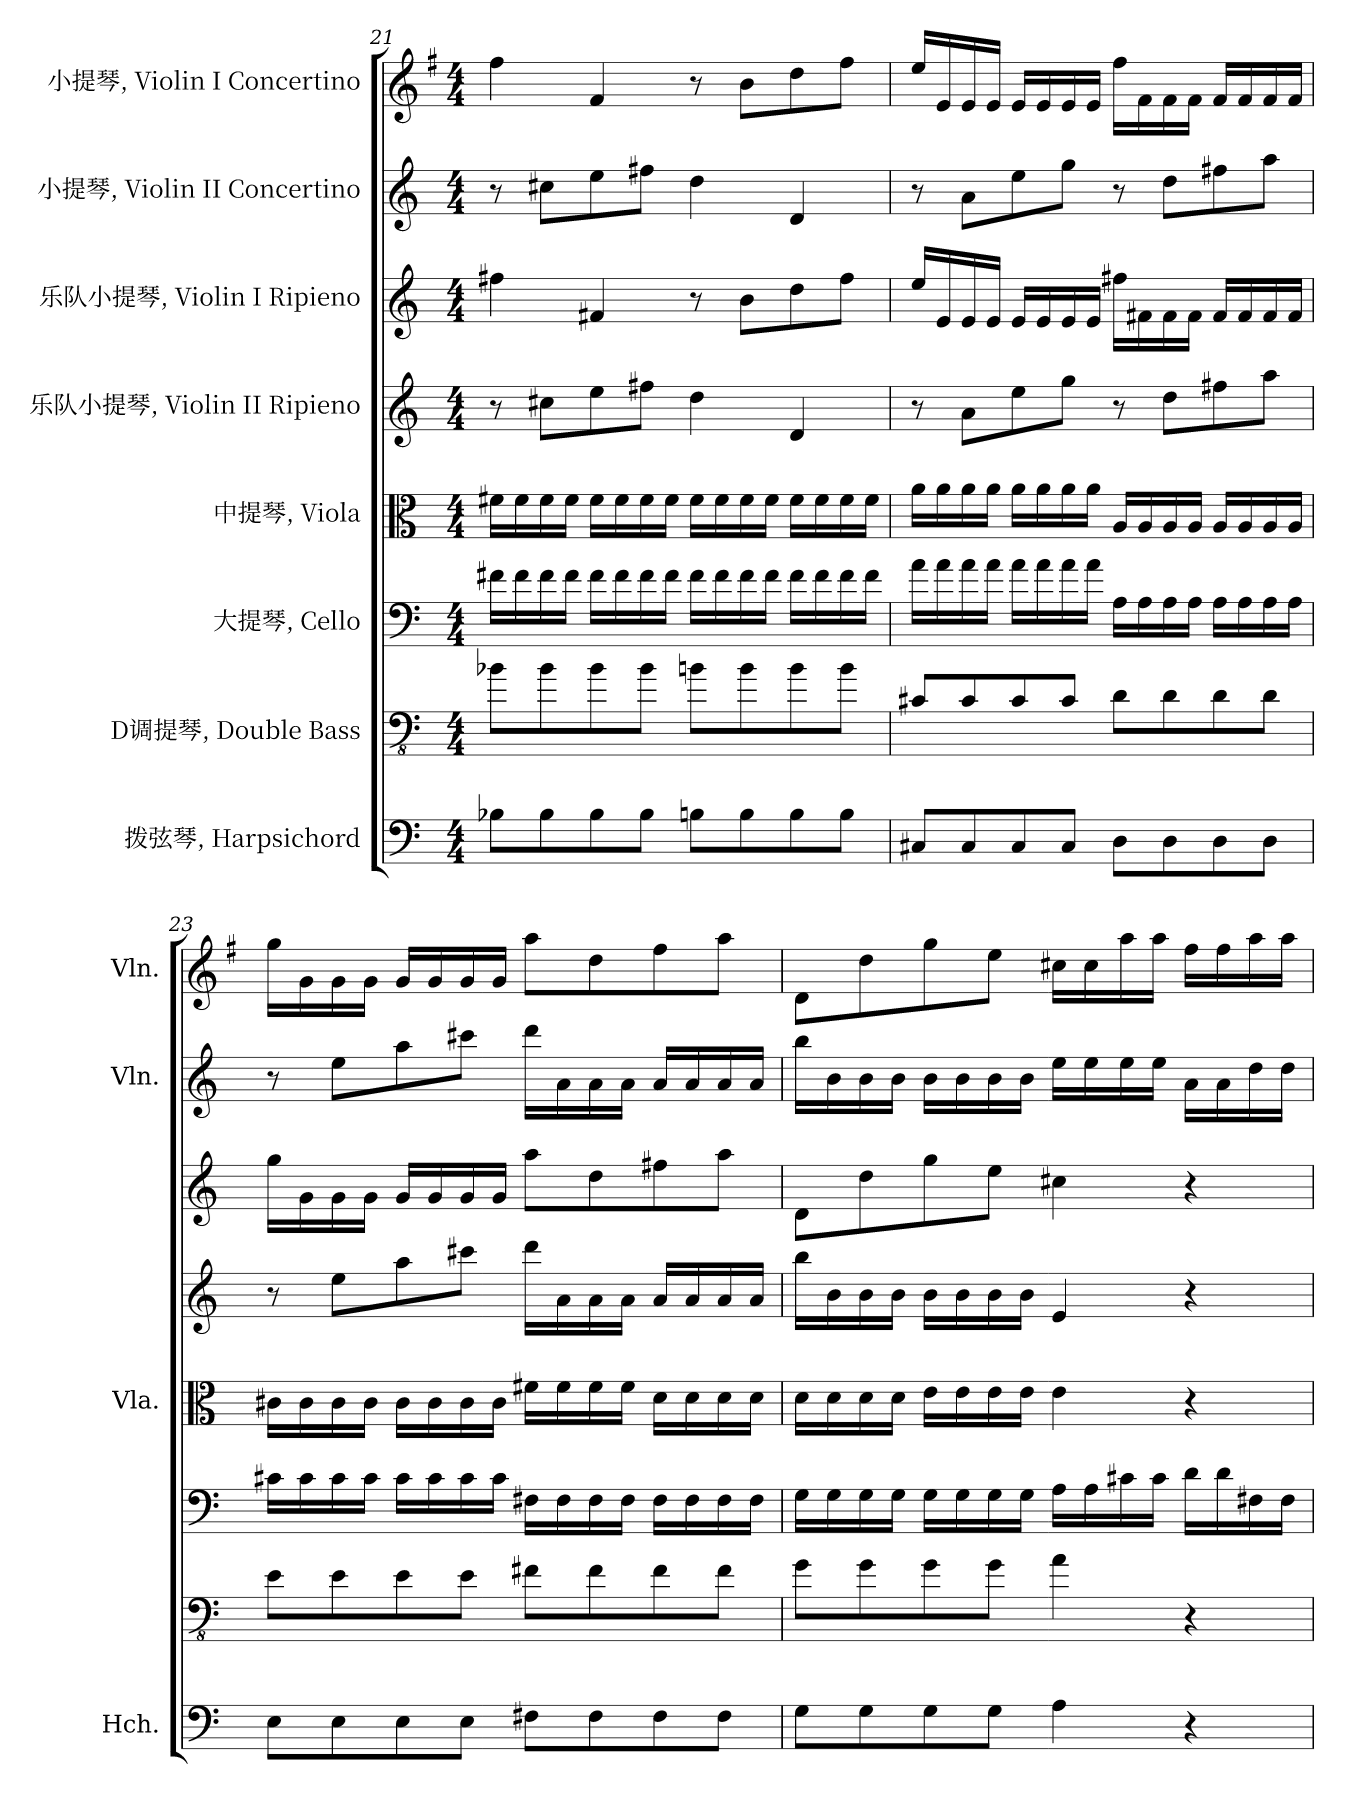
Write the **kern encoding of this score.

**kern	**kern	**kern	**kern	**kern	**kern	**kern	**kern
*part8	*part7	*part6	*part5	*part4	*part3	*part2	*part1
*staff8	*staff7	*staff6	*staff5	*staff4	*staff3	*staff2	*staff1
*I"拨弦琴, Harpsichord	*I"D调提琴, Double Bass	*I"大提琴, Cello	*I"中提琴, Viola	*I"乐队小提琴, Violin II Ripieno	*I"乐队小提琴, Violin I Ripieno	*I"小提琴, Violin II Concertino	*I"小提琴, Violin I Concertino
*I'Hch.	*	*	*I'Vla.	*	*	*I'Vln.	*I'Vln.
!!LO:PB:g=z
*clefF4	*clefFv4	*clefF4	*clefC3	*clefG2	*clefG2	*clefG2	*clefG2
*	*ITrd7c12	*	*	*	*	*	*
*k[]	*k[]	*k[]	*k[]	*k[]	*k[]	*k[]	*k[f#]
*M4/4	*M4/4	*M4/4	*M4/4	*M4/4	*M4/4	*M4/4	*M4/4
=21	=21	=21	=21	=21	=21	=21	=21
8B-X\L	8BB-X\L	16f#X\LL	16f#X\LL	8r	4ff#X\	8r	4ff#\
.	.	16f#\	16f#\	.	.	.	.
8B-\	8BB-\	16f#\	16f#\	8cc#X\L	.	8cc#X\L	.
.	.	16f#\JJ	16f#\JJ	.	.	.	.
8B-\	8BB-\	16f#\LL	16f#\LL	8ee\	4f#X/	8ee\	4f#/
.	.	16f#\	16f#\	.	.	.	.
8B-\J	8BB-\J	16f#\	16f#\	8ff#X\J	.	8ff#X\J	.
.	.	16f#\JJ	16f#\JJ	.	.	.	.
8Bn\L	8BBn\L	16f#\LL	16f#\LL	4dd\	8r	4dd\	8r
.	.	16f#\	16f#\	.	.	.	.
8B\	8BB\	16f#\	16f#\	.	8b\L	.	8b\L
.	.	16f#\JJ	16f#\JJ	.	.	.	.
8B\	8BB\	16f#\LL	16f#\LL	4d/	8dd\	4d/	8dd\
.	.	16f#\	16f#\	.	.	.	.
8B\J	8BB\J	16f#\	16f#\	.	8ff#\J	.	8ff#\J
.	.	16f#\JJ	16f#\JJ	.	.	.	.
=22	=22	=22	=22	=22	=22	=22	=22
8C#X/L	8CC#X/L	16a\LL	16a\LL	8r	16ee/LL	8r	16ee/LL
.	.	16a\	16a\	.	16e/	.	16e/
8C#/	8CC#/	16a\	16a\	8a\L	16e/	8a\L	16e/
.	.	16a\JJ	16a\JJ	.	16e/JJ	.	16e/JJ
8C#/	8CC#/	16a\LL	16a\LL	8ee\	16e/LL	8ee\	16e/LL
.	.	16a\	16a\	.	16e/	.	16e/
8C#/J	8CC#/J	16a\	16a\	8gg\J	16e/	8gg\J	16e/
.	.	16a\JJ	16a\JJ	.	16e/JJ	.	16e/JJ
8D\L	8DD\L	16A\LL	16A/LL	8r	16ff#X\LL	8r	16ff#\LL
.	.	16A\	16A/	.	16f#X\	.	16f#\
8D\	8DD\	16A\	16A/	8dd\L	16f#\	8dd\L	16f#\
.	.	16A\JJ	16A/JJ	.	16f#\JJ	.	16f#\JJ
8D\	8DD\	16A\LL	16A/LL	8ff#X\	16f#/LL	8ff#X\	16f#/LL
.	.	16A\	16A/	.	16f#/	.	16f#/
8D\J	8DD\J	16A\	16A/	8aa\J	16f#/	8aa\J	16f#/
.	.	16A\JJ	16A/JJ	.	16f#/JJ	.	16f#/JJ
!!LO:PB:g=z
=23	=23	=23	=23	=23	=23	=23	=23
8E\L	8EE\L	16c#X\LL	16c#X\LL	8r	16gg\LL	8r	16gg\LL
.	.	16c#\	16c#\	.	16g\	.	16g\
8E\	8EE\	16c#\	16c#\	8ee\L	16g\	8ee\L	16g\
.	.	16c#\JJ	16c#\JJ	.	16g\JJ	.	16g\JJ
8E\	8EE\	16c#\LL	16c#\LL	8aa\	16g/LL	8aa\	16g/LL
.	.	16c#\	16c#\	.	16g/	.	16g/
8E\J	8EE\J	16c#\	16c#\	8ccc#X\J	16g/	8ccc#X\J	16g/
.	.	16c#\JJ	16c#\JJ	.	16g/JJ	.	16g/JJ
8F#X\L	8FF#X\L	16F#X\LL	16f#X\LL	16ddd\LL	8aa\L	16ddd\LL	8aa\L
.	.	16F#\	16f#\	16a\	.	16a\	.
8F#\	8FF#\	16F#\	16f#\	16a\	8dd\	16a\	8dd\
.	.	16F#\JJ	16f#\JJ	16a\JJ	.	16a\JJ	.
8F#\	8FF#\	16F#\LL	16d\LL	16a/LL	8ff#X\	16a/LL	8ff#\
.	.	16F#\	16d\	16a/	.	16a/	.
8F#\J	8FF#\J	16F#\	16d\	16a/	8aa\J	16a/	8aa\J
.	.	16F#\JJ	16d\JJ	16a/JJ	.	16a/JJ	.
=24	=24	=24	=24	=24	=24	=24	=24
8G\L	8GG\L	16G\LL	16d\LL	16bb\LL	8d\L	16bb\LL	8d\L
.	.	16G\	16d\	16b\	.	16b\	.
8G\	8GG\	16G\	16d\	16b\	8dd\	16b\	8dd\
.	.	16G\JJ	16d\JJ	16b\JJ	.	16b\JJ	.
8G\	8GG\	16G\LL	16e\LL	16b\LL	8gg\	16b\LL	8gg\
.	.	16G\	16e\	16b\	.	16b\	.
8G\J	8GG\J	16G\	16e\	16b\	8ee\J	16b\	8ee\J
.	.	16G\JJ	16e\JJ	16b\JJ	.	16b\JJ	.
4A\	4AA\	16A\LL	4e\	4e/	4cc#X\	16ee\LL	16cc#X\LL
.	.	16A\	.	.	.	16ee\	16cc#\
.	.	16c#X\	.	.	.	16ee\	16aa\
.	.	16c#\JJ	.	.	.	16ee\JJ	16aa\JJ
4r	4r	16d\LL	4r	4r	4r	16a\LL	16ff#\LL
.	.	16d\	.	.	.	16a\	16ff#\
.	.	16F#X\	.	.	.	16dd\	16aa\
.	.	16F#\JJ	.	.	.	16dd\JJ	16aa\JJ
=	=	=	=	=	=	=	=
*-	*-	*-	*-	*-	*-	*-	*-
